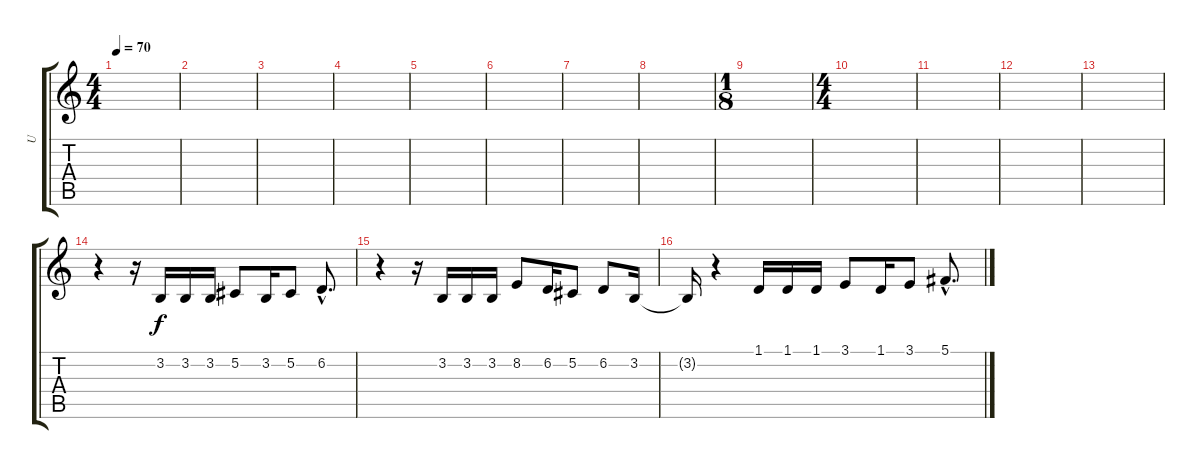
\track ("U" "U") {instrument stringensemble1}
\staff {score tabs}
\tuning (Db4 Ab3 E3 B2 Gb2 B1) {hide}
\ts (4 4)
\section ("" " ")
\tempo 70
\clef g2
\ks c
|
|
|
|
|
|
|
|
\ts (1 8)
|
\ts (4 4)
\section ("" " ")
|
|
|
|
r.4 r.16 3.2.16 3.2.16 3.2.16 5.2.8 3.2.16 5.2.8 6.2{hac}.8{d} |
r.4 r.16 3.2.16 3.2.16 3.2.16 8.2.8 6.2.16 5.2.8 6.2.8 3.2.16 |
3.2{t}.16 r.4 1.1.16 1.1.16 1.1.16 3.1.8 1.1.16 3.1.8 5.1{hac}.8{d}
